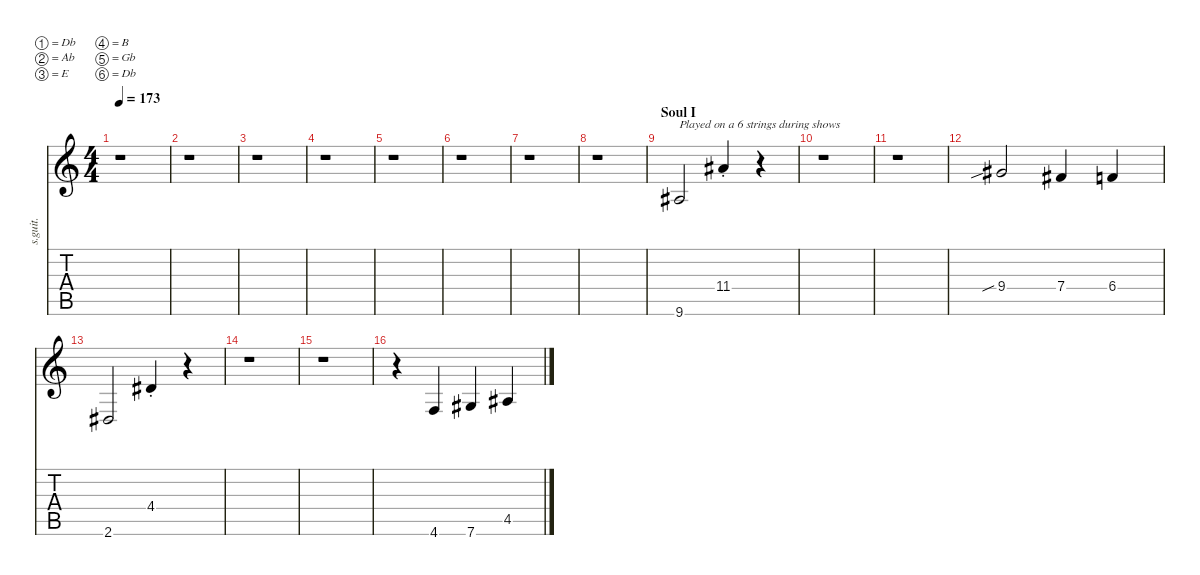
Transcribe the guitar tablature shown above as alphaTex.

\defaultSystemsLayout 4
\hideDynamics
\bracketExtendMode nobrackets
\track ("IV (Outro Clean)" "s.guit.") {instrument electricguitarclean}
\staff {score tabs}
\tuning (Db4 Ab3 E3 B2 Gb2 Db2)
\ts (4 4)
\tempo 173
\clef g2
\ks c
r.1{dy mf} |
r.1 |
r.1 |
r.1 |
r.1 |
r.1 |
r.1 |
r.1 |
\section ("" "Soul I")
9.6{acc #}.2{txt "Played on a 6 strings during shows" lyrics (0 "") lyrics (1 "") lyrics (2 "") lyrics (3 "") lyrics (4 "")} 11.4{st acc #}.4{lyrics (0 "") lyrics (1 "") lyrics (2 "") lyrics (3 "") lyrics (4 "")} r.4 |
r.1 |
r.1 |
9.4{sib acc #}.2{lyrics (0 "") lyrics (1 "") lyrics (2 "") lyrics (3 "") lyrics (4 "")} 7.4{acc #}.4{lyrics (0 "") lyrics (1 "") lyrics (2 "") lyrics (3 "") lyrics (4 "")} 6.4.4{lyrics (0 "") lyrics (1 "") lyrics (2 "") lyrics (3 "") lyrics (4 "")} |
2.6{acc #}.2{lyrics (0 "") lyrics (1 "") lyrics (2 "") lyrics (3 "") lyrics (4 "")} 4.4{st acc #}.4{lyrics (0 "") lyrics (1 "") lyrics (2 "") lyrics (3 "") lyrics (4 "")} r.4 |
r.1 |
r.1 |
r.4 4.6.4{lyrics (0 "") lyrics (1 "") lyrics (2 "") lyrics (3 "") lyrics (4 "")} 7.6{acc #}.4{lyrics (0 "") lyrics (1 "") lyrics (2 "") lyrics (3 "") lyrics (4 "")} 4.5{acc #}.4{lyrics (0 "") lyrics (1 "") lyrics (2 "") lyrics (3 "") lyrics (4 "")}
